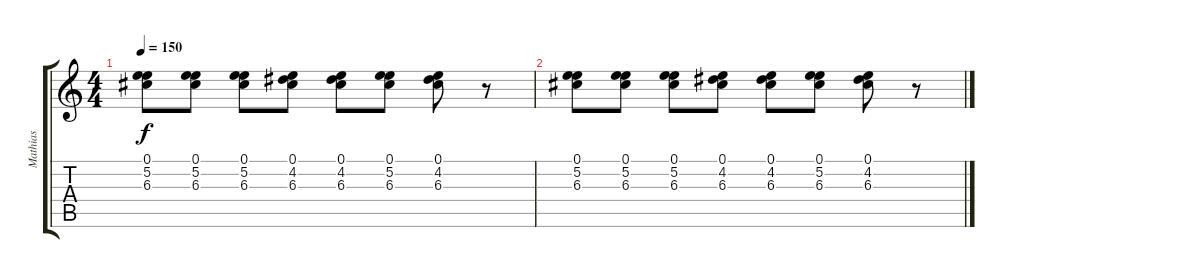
\track ("Mathias" "Mathias") {instrument overdrivenguitar}
\staff {score tabs}
\tuning (E4 B3 G3 D3 A2 E2) {hide}
\ts (4 4)
\tempo 150
\clef g2
\ks c
(0.1 5.2 6.3).8{dy f} (0.1 5.2 6.3).8 (0.1 5.2 6.3).8 (0.1 4.2 6.3).8 (0.1 4.2 6.3).8 (0.1 5.2 6.3).8 (0.1 4.2 6.3).8 r.8 |
(0.1 5.2 6.3).8 (0.1 5.2 6.3).8 (0.1 5.2 6.3).8 (0.1 4.2 6.3).8 (0.1 4.2 6.3).8 (0.1 5.2 6.3).8 (0.1 4.2 6.3).8 r.8
